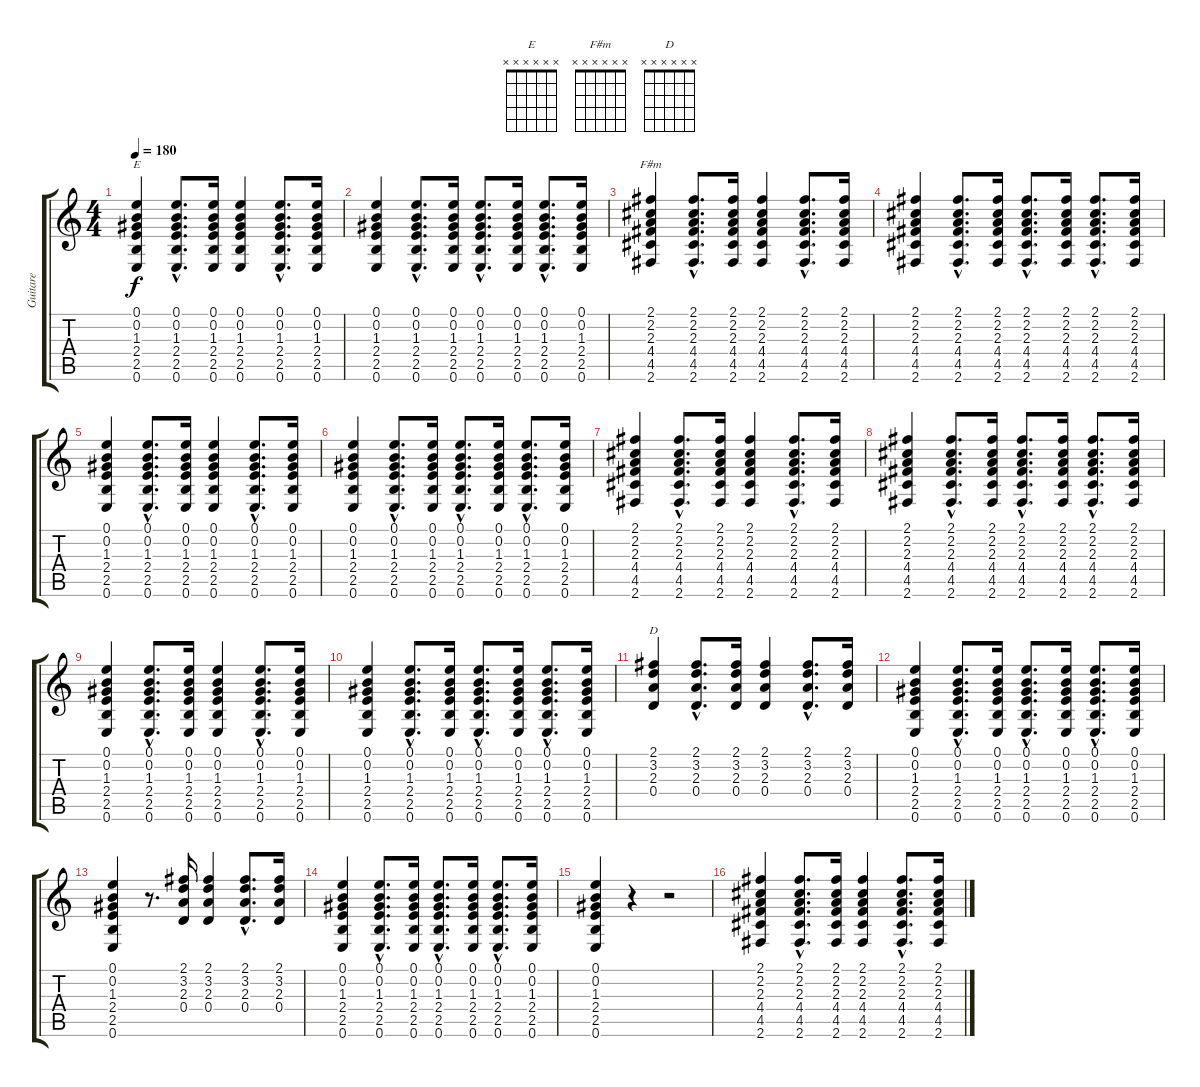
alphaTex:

\track ("Guitare" "Guitare") {instrument acousticguitarsteel}
\staff {score tabs}
\tuning (E4 B3 G3 D3 A2 E2) {hide}
\chord ("E" x x x x x x) {firstfret 0}
\chord ("F#m" x x x x x x) {firstfret 0}
\chord ("D" x x x x x x) {firstfret 0}
\ts (4 4)
\tempo 180
\clef g2
\ks c
(0.1 0.2 1.3 2.4 2.5 0.6).4{ch "E" dy f} (0.1{hac} 0.2{hac} 1.3{hac} 2.4{hac} 2.5{hac} 0.6{hac}).8{d} (0.1 0.2 1.3 2.4 2.5 0.6).16 (0.1 0.2 1.3 2.4 2.5 0.6).4 (0.1{hac} 0.2{hac} 1.3{hac} 2.4{hac} 2.5{hac} 0.6{hac}).8{d} (0.1 0.2 1.3 2.4 2.5 0.6).16 |
(0.1 0.2 1.3 2.4 2.5 0.6).4 (0.1{hac} 0.2{hac} 1.3{hac} 2.4{hac} 2.5{hac} 0.6{hac}).8{d} (0.1 0.2 1.3 2.4 2.5 0.6).16 (0.1{hac} 0.2{hac} 1.3{hac} 2.4{hac} 2.5{hac} 0.6{hac}).8{d} (0.1 0.2 1.3 2.4 2.5 0.6).16 (0.1{hac} 0.2{hac} 1.3{hac} 2.4{hac} 2.5{hac} 0.6{hac}).8{d} (0.1 0.2 1.3 2.4 2.5 0.6).16 |
(2.1 2.2 2.3 4.4 4.5 2.6).4{ch "F#m"} (2.1{hac} 2.2{hac} 2.3{hac} 4.4{hac} 4.5{hac} 2.6{hac}).8{d} (2.1 2.2 2.3 4.4 4.5 2.6).16 (2.1 2.2 2.3 4.4 4.5 2.6).4 (2.1{hac} 2.2{hac} 2.3{hac} 4.4{hac} 4.5{hac} 2.6{hac}).8{d} (2.1 2.2 2.3 4.4 4.5 2.6).16 |
(2.1 2.2 2.3 4.4 4.5 2.6).4 (2.1{hac} 2.2{hac} 2.3{hac} 4.4{hac} 4.5{hac} 2.6{hac}).8{d} (2.1 2.2 2.3 4.4 4.5 2.6).16 (2.1{hac} 2.2{hac} 2.3{hac} 4.4{hac} 4.5{hac} 2.6{hac}).8{d} (2.1 2.2 2.3 4.4 4.5 2.6).16 (2.1{hac} 2.2{hac} 2.3{hac} 4.4{hac} 4.5{hac} 2.6{hac}).8{d} (2.1 2.2 2.3 4.4 4.5 2.6).16 |
(0.1 0.2 1.3 2.4 2.5 0.6).4 (0.1{hac} 0.2{hac} 1.3{hac} 2.4{hac} 2.5{hac} 0.6{hac}).8{d} (0.1 0.2 1.3 2.4 2.5 0.6).16 (0.1 0.2 1.3 2.4 2.5 0.6).4 (0.1{hac} 0.2{hac} 1.3{hac} 2.4{hac} 2.5{hac} 0.6{hac}).8{d} (0.1 0.2 1.3 2.4 2.5 0.6).16 |
(0.1 0.2 1.3 2.4 2.5 0.6).4 (0.1{hac} 0.2{hac} 1.3{hac} 2.4{hac} 2.5{hac} 0.6{hac}).8{d} (0.1 0.2 1.3 2.4 2.5 0.6).16 (0.1{hac} 0.2{hac} 1.3{hac} 2.4{hac} 2.5{hac} 0.6{hac}).8{d} (0.1 0.2 1.3 2.4 2.5 0.6).16 (0.1{hac} 0.2{hac} 1.3{hac} 2.4{hac} 2.5{hac} 0.6{hac}).8{d} (0.1 0.2 1.3 2.4 2.5 0.6).16 |
(2.1 2.2 2.3 4.4 4.5 2.6).4 (2.1{hac} 2.2{hac} 2.3{hac} 4.4{hac} 4.5{hac} 2.6{hac}).8{d} (2.1 2.2 2.3 4.4 4.5 2.6).16 (2.1 2.2 2.3 4.4 4.5 2.6).4 (2.1{hac} 2.2{hac} 2.3{hac} 4.4{hac} 4.5{hac} 2.6{hac}).8{d} (2.1 2.2 2.3 4.4 4.5 2.6).16 |
(2.1 2.2 2.3 4.4 4.5 2.6).4 (2.1{hac} 2.2{hac} 2.3{hac} 4.4{hac} 4.5{hac} 2.6{hac}).8{d} (2.1 2.2 2.3 4.4 4.5 2.6).16 (2.1{hac} 2.2{hac} 2.3{hac} 4.4{hac} 4.5{hac} 2.6{hac}).8{d} (2.1 2.2 2.3 4.4 4.5 2.6).16 (2.1{hac} 2.2{hac} 2.3{hac} 4.4{hac} 4.5{hac} 2.6{hac}).8{d} (2.1 2.2 2.3 4.4 4.5 2.6).16 |
(0.1 0.2 1.3 2.4 2.5 0.6).4 (0.1{hac} 0.2{hac} 1.3{hac} 2.4{hac} 2.5{hac} 0.6{hac}).8{d} (0.1 0.2 1.3 2.4 2.5 0.6).16 (0.1 0.2 1.3 2.4 2.5 0.6).4 (0.1{hac} 0.2{hac} 1.3{hac} 2.4{hac} 2.5{hac} 0.6{hac}).8{d} (0.1 0.2 1.3 2.4 2.5 0.6).16 |
(0.1 0.2 1.3 2.4 2.5 0.6).4 (0.1{hac} 0.2{hac} 1.3{hac} 2.4{hac} 2.5{hac} 0.6{hac}).8{d} (0.1 0.2 1.3 2.4 2.5 0.6).16 (0.1{hac} 0.2{hac} 1.3{hac} 2.4{hac} 2.5{hac} 0.6{hac}).8{d} (0.1 0.2 1.3 2.4 2.5 0.6).16 (0.1{hac} 0.2{hac} 1.3{hac} 2.4{hac} 2.5{hac} 0.6{hac}).8{d} (0.1 0.2 1.3 2.4 2.5 0.6).16 |
(2.1 3.2 2.3 0.4).4{ch "D"} (2.1{hac} 3.2{hac} 2.3{hac} 0.4{hac}).8{d} (2.1 3.2 2.3 0.4).16 (2.1 3.2 2.3 0.4).4 (2.1{hac} 3.2{hac} 2.3{hac} 0.4{hac}).8{d} (2.1 3.2 2.3 0.4).16 |
(0.1 0.2 1.3 2.4 2.5 0.6).4 (0.1{hac} 0.2{hac} 1.3{hac} 2.4{hac} 2.5{hac} 0.6{hac}).8{d} (0.1 0.2 1.3 2.4 2.5 0.6).16 (0.1{hac} 0.2{hac} 1.3{hac} 2.4{hac} 2.5{hac} 0.6{hac}).8{d} (0.1 0.2 1.3 2.4 2.5 0.6).16 (0.1{hac} 0.2{hac} 1.3{hac} 2.4{hac} 2.5{hac} 0.6{hac}).8{d} (0.1 0.2 1.3 2.4 2.5 0.6).16 |
(0.1 0.2 1.3 2.4 2.5 0.6).4 r.8{d} (2.1 3.2 2.3 0.4).16 (2.1 3.2 2.3 0.4).4 (2.1{hac} 3.2{hac} 2.3{hac} 0.4{hac}).8{d} (2.1 3.2 2.3 0.4).16 |
(0.1 0.2 1.3 2.4 2.5 0.6).4 (0.1{hac} 0.2{hac} 1.3{hac} 2.4{hac} 2.5{hac} 0.6{hac}).8{d} (0.1 0.2 1.3 2.4 2.5 0.6).16 (0.1{hac} 0.2{hac} 1.3{hac} 2.4{hac} 2.5{hac} 0.6{hac}).8{d} (0.1 0.2 1.3 2.4 2.5 0.6).16 (0.1{hac} 0.2{hac} 1.3{hac} 2.4{hac} 2.5{hac} 0.6{hac}).8{d} (0.1 0.2 1.3 2.4 2.5 0.6).16 |
(0.1 0.2 1.3 2.4 2.5 0.6).4 r.4 r.2 |
(2.1 2.2 2.3 4.4 4.5 2.6).4 (2.1{hac} 2.2{hac} 2.3{hac} 4.4{hac} 4.5{hac} 2.6{hac}).8{d} (2.1 2.2 2.3 4.4 4.5 2.6).16 (2.1 2.2 2.3 4.4 4.5 2.6).4 (2.1{hac} 2.2{hac} 2.3{hac} 4.4{hac} 4.5{hac} 2.6{hac}).8{d} (2.1 2.2 2.3 4.4 4.5 2.6).16
